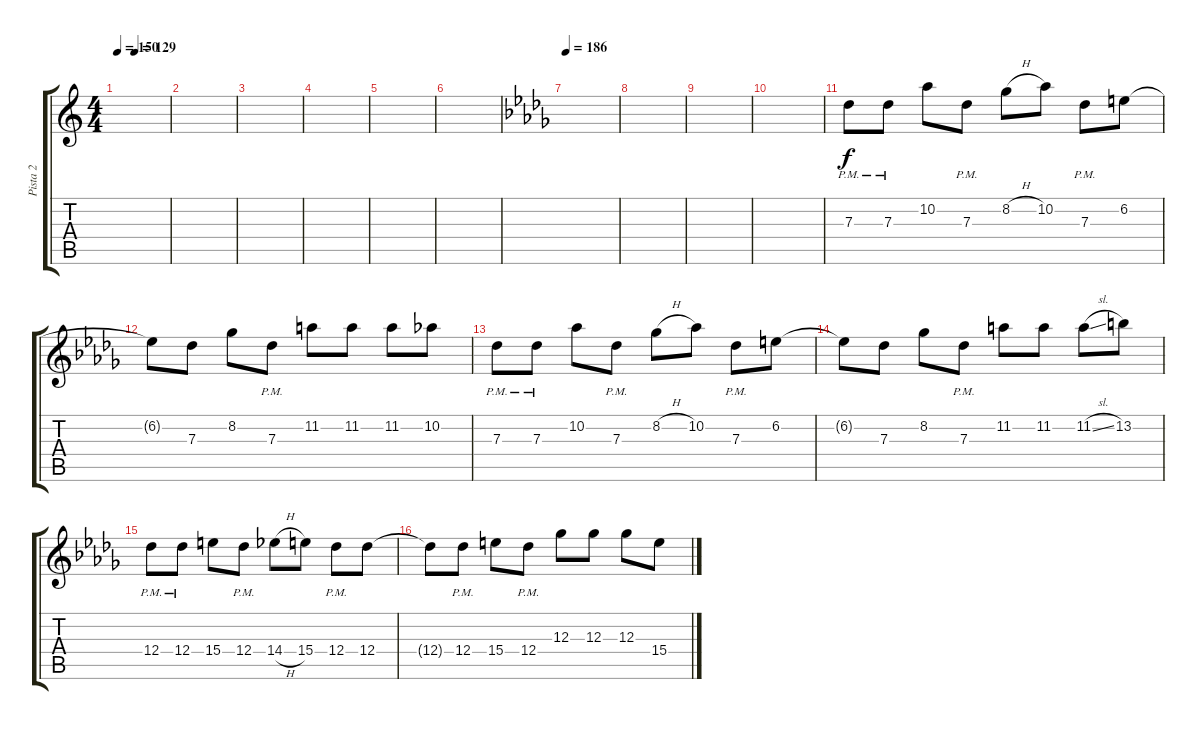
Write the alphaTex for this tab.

\track ("Pista 2" "Pista 2") {instrument distortionguitar}
\staff {score tabs}
\tuning (Eb4 Bb3 Gb3 Db3 Ab2 Db2) {hide}
\ts (4 4)
\tempo 150
\tempo (129 0.3333333333333333)
\clef g2
\ks c
|
|
|
|
|
|
\tempo 186
\ks db
|
|
|
|
7.3{pm}.8 7.3{pm}.8 10.2.8 7.3{pm}.8 8.2{h}.8 10.2.8 7.3{pm}.8 6.2.8 |
6.2{t}.8 7.3.8 8.2.8 7.3{pm}.8 11.2.8 11.2.8 11.2.8 10.2.8 |
7.3{pm}.8 7.3{pm}.8 10.2.8 7.3{pm}.8 8.2{h}.8 10.2.8 7.3{pm}.8 6.2.8 |
6.2{t}.8 7.3.8 8.2.8 7.3{pm}.8 11.2.8 11.2.8 11.2{sl}.8 13.2.8 |
12.4{pm}.8 12.4{pm}.8 15.4.8 12.4{pm}.8 14.4{h}.8 15.4.8 12.4{pm}.8 12.4.8 |
12.4{t}.8 12.4{pm}.8 15.4.8 12.4{pm}.8 12.3.8 12.3.8 12.3.8 15.4.8
